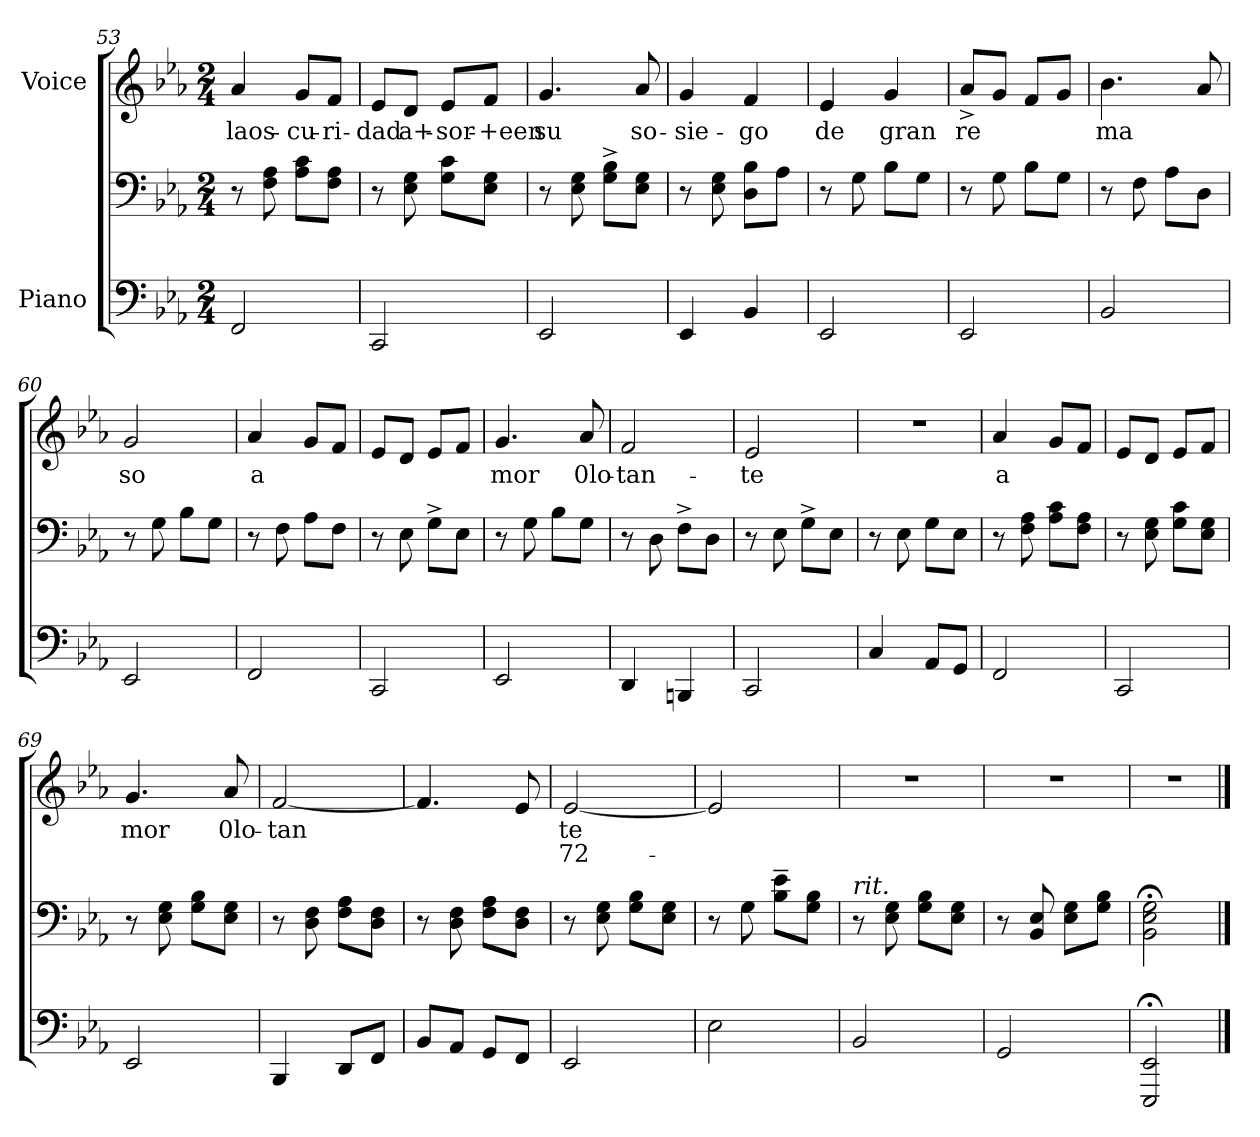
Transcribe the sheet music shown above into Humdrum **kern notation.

**kern	**kern	**kern	**text	**text
*part2	*part2	*part1	*part1	*part1
*staff3	*staff2	*staff1	*staff1	*staff1
*I"Piano	*	*I"Voice	*	*
!!LO:PB:g=z
*clefF4	*clefF4	*clefG2	*	*
*k[b-e-a-]	*k[b-e-a-]	*k[b-e-a-]	*	*
*E-:	*E-:	*E-:	*	*
*M2/4	*M2/4	*M2/4	*	*
=53	=53	=53	=53	=53
!	!	!	!LO:LY:b	!
2FF/	8r	4a-/	laos-	.
.	8F\ 8A-\	.	.	.
!	!	!	!LO:LY:b	!
.	8A-\ 8c\L	8g/L	-cu-	.
!	!	!	!LO:LY:b	!
.	8F\ 8A-\J	8f/J	-ri-	.
=54	=54	=54	=54	=54
!	!	!	!LO:LY:b	!
2CC/	8r	8e-/L	-dad	.
!	!	!	!LO:LY:b	!
.	8E-\ 8G\	8d/J	a+-	.
!	!	!	!LO:LY:b	!
.	8G\ 8c\L	8e-/L	-sor-	.
!	!	!	!LO:LY:b	!
.	8E-\ 8G\J	8f/J	-+een	.
=55	=55	=55	=55	=55
!	!	!	!LO:LY:b	!
2EE-/	8r	4.g/	su	.
.	8E-\ 8G\	.	.	.
.	8G\^> 8B-\^>L	.	.	.
!	!	!	!LO:LY:b	!
.	8E-\ 8G\J	8a-/	so-	.
=56	=56	=56	=56	=56
!	!	!	!LO:LY:b	!
4EE-/	8r	4g/	-sie-	.
.	8E-\ 8G\	.	.	.
!	!	!	!LO:LY:b	!
4BB-/	8D\ 8B-\L	4f/	-go	.
.	8A-\J	.	.	.
=57	=57	=57	=57	=57
!	!	!	!LO:LY:b	!
2EE-/	8r	4e-/	de	.
.	8G\	.	.	.
!	!	!	!LO:LY:b	!
.	8B-\L	4g/	gran	.
.	8G\J	.	.	.
=58	=58	=58	=58	=58
!	!	!	!LO:LY:b	!
2EE-/	8r	8a-^</L	re	.
.	8G\	8g/J	.	.
.	8B-\L	8f/L	.	.
.	8G\J	8g/J	.	.
!!LO:LB:g=z
=59	=59	=59	=59	=59
!	!	!	!LO:LY:b	!
2BB-/	8r	4.b-\	ma	.
.	8F\	.	.	.
.	8A-\L	.	.	.
.	8D\J	8a-/	.	.
=60	=60	=60	=60	=60
!	!	!	!LO:LY:b	!
2EE-/	8r	2g/	so	.
.	8G\	.	.	.
.	8B-\L	.	.	.
.	8G\J	.	.	.
=61	=61	=61	=61	=61
!	!	!	!LO:LY:b:rj	!
2FF/	8r	4a-/	a	.
.	8F\	.	.	.
.	8A-\L	8g/L	.	.
.	8F\J	8f/J	.	.
=62	=62	=62	=62	=62
2CC/	8r	8e-/L	.	.
.	8E-\	8d/J	.	.
.	8G^>\L	8e-/L	.	.
.	8E-\J	8f/J	.	.
=63	=63	=63	=63	=63
!	!	!	!LO:LY:b	!
2EE-/	8r	4.g/	mor	.
.	8G\	.	.	.
.	8B-\L	.	.	.
!	!	!	!LO:LY:b	!
.	8G\J	8a-/	0lo-	.
=64	=64	=64	=64	=64
!	!	!	!LO:LY:b	!
4DD/	8r	2f/	-tan-	.
.	8D\	.	.	.
4BBBn/	8F^>\L	.	.	.
.	8D\J	.	.	.
=65	=65	=65	=65	=65
!	!	!	!LO:LY:b	!
2CC/	8r	2e-/	-te	.
.	8E-\	.	.	.
.	8G^>\L	.	.	.
.	8E-\J	.	.	.
!!LO:LB:g=z
=66	=66	=66	=66	=66
!	!	!LO:N:vis=1	!	!
4C/	8r	2r	.	.
.	8E-\	.	.	.
8AA-/L	8G\L	.	.	.
8GG/J	8E-\J	.	.	.
=67	=67	=67	=67	=67
!	!	!	!LO:LY:b:rj	!
2FF/	8r	4a-/	a	.
.	8F\ 8A-\	.	.	.
.	8A-\ 8c\L	8g/L	.	.
.	8F\ 8A-\J	8f/J	.	.
=68	=68	=68	=68	=68
2CC/	8r	8e-/L	.	.
.	8E-\ 8G\	8d/J	.	.
.	8G\ 8c\L	8e-/L	.	.
.	8E-\ 8G\J	8f/J	.	.
=69	=69	=69	=69	=69
!	!	!	!LO:LY:b	!
2EE-/	8r	4.g/	mor	.
.	8E-\ 8G\	.	.	.
.	8G\ 8B-\L	.	.	.
!	!	!	!LO:LY:b	!
.	8E-\ 8G\J	8a-/	0lo-	.
=70	=70	=70	=70	=70
!	!	!	!LO:LY:b	!
4BBB-/	8r	[<2f/	-tan	.
.	8D\ 8F\	.	.	.
8DD/L	8F\ 8A-\L	.	.	.
8FF/J	8D\ 8F\J	.	.	.
=71	=71	=71	=71	=71
8BB-/L	8r	4.f/]	.	.
8AA-/J	8D\ 8F\	.	.	.
8GG/L	8F\ 8A-\L	.	.	.
8FF/J	8D\ 8F\J	8e-/	.	.
!!LO:LB:g=z
=72	=72	=72	=72	=72
!	!	!	!LO:LY:b	!LO:LY:b
2EE-/	8r	[<2e-/	te	72-
.	8E-\ 8G\	.	.	.
.	8G\ 8B-\L	.	.	.
.	8E-\ 8G\J	.	.	.
=73	=73	=73	=73	=73
2E-\	8r	2e-/]	.	.
.	8G\	.	.	.
.	8B-\~> 8e-\~>L	.	.	.
.	8G\ 8B-\J	.	.	.
=74	=74	=74	=74	=74
!	!LO:TX:a:i:t=rit.	!	!	!
!	!	!LO:N:vis=1	!	!
2BB-/	8r	2r	.	.
.	8E-\ 8G\	.	.	.
.	8G\ 8B-\L	.	.	.
.	8E-\ 8G\J	.	.	.
=75	=75	=75	=75	=75
!	!	!LO:N:vis=1	!	!
2GG/	8r	2r	.	.
.	8BB-/ 8E-/	.	.	.
.	8E-\ 8G\L	.	.	.
.	8G\ 8B-\J	.	.	.
=76	=76	=76	=76	=76
!	!	!LO:N:vis=1	!	!
2EEE-/; 2EE-/;	2BB-\;< 2E-\;< 2G\;<	2r	.	.
==	==	==	==	==
*-	*-	*-	*-	*-
